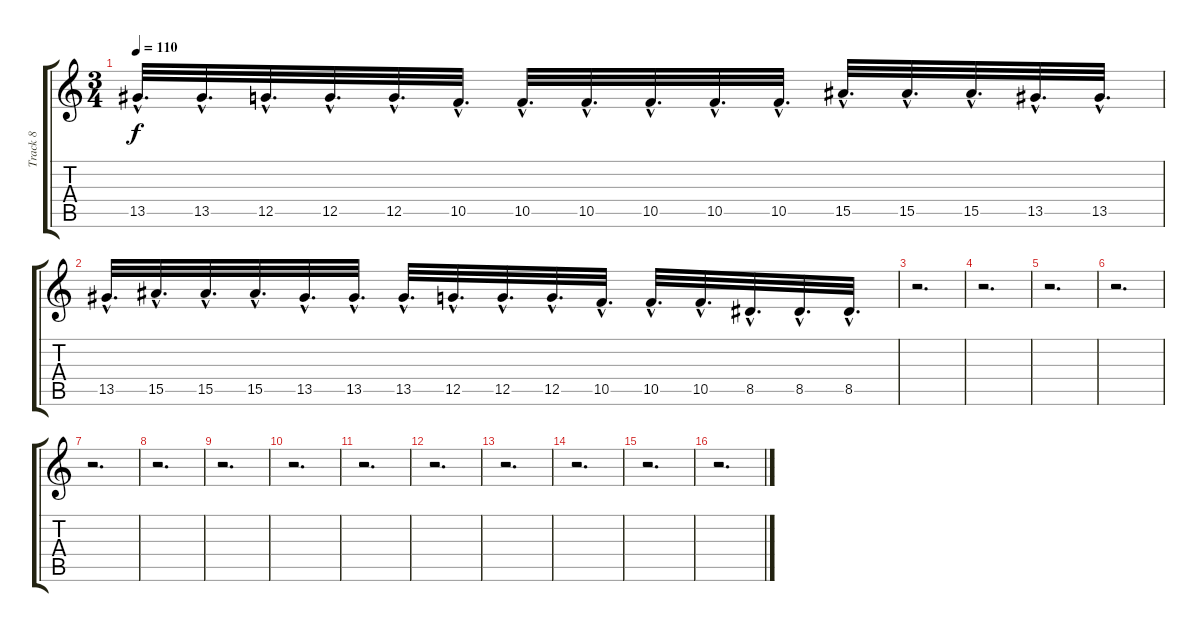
\track ("Track 8" "Track 8") {instrument distortionguitar}
\staff {score tabs}
\tuning (D4 A3 F3 C3 G2 C2) {hide}
\ts (3 4)
\tempo 110
\clef g2
\ks c
13.5{hac}.32{d dy f} 13.5{hac}.32{d} 12.5{hac}.32{d} 12.5{hac}.32{d} 12.5{hac}.32{d} 10.5{hac}.32{d} 10.5{hac}.32{d} 10.5{hac}.32{d} 10.5{hac}.32{d} 10.5{hac}.32{d} 10.5{hac}.32{d} 15.5{hac}.32{d} 15.5{hac}.32{d} 15.5{hac}.32{d} 13.5{hac}.32{d} 13.5{hac}.32{d} |
13.5{hac}.32{d} 15.5{hac}.32{d} 15.5{hac}.32{d} 15.5{hac}.32{d} 13.5{hac}.32{d} 13.5{hac}.32{d} 13.5{hac}.32{d} 12.5{hac}.32{d} 12.5{hac}.32{d} 12.5{hac}.32{d} 10.5{hac}.32{d} 10.5{hac}.32{d} 10.5{hac}.32{d} 8.5{hac}.32{d} 8.5{hac}.32{d} 8.5{hac}.32{d} |
r.2{d} |
r.2{d} |
r.2{d} |
r.2{d} |
r.2{d} |
r.2{d} |
r.2{d} |
r.2{d} |
r.2{d} |
r.2{d} |
r.2{d} |
r.2{d} |
r.2{d} |
r.2{d}
